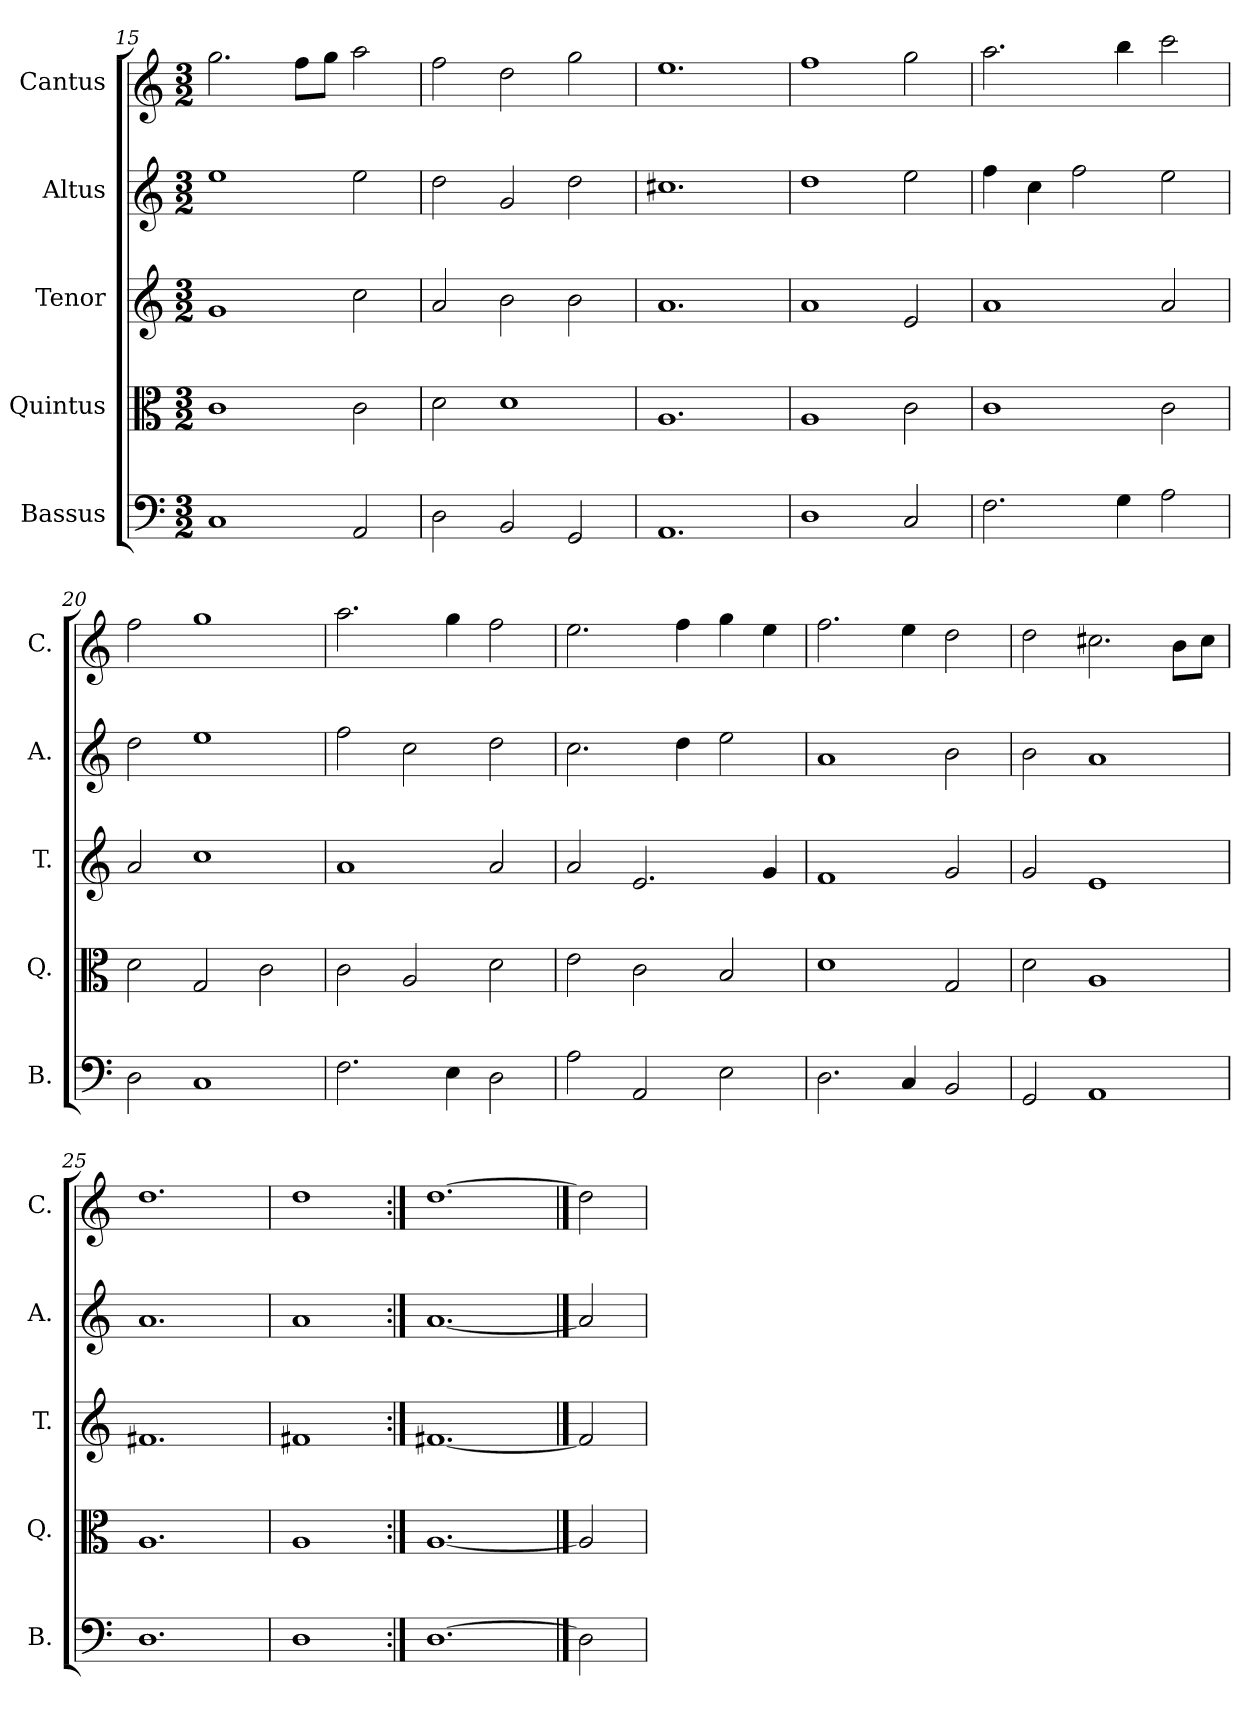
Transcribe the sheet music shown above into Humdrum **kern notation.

**kern	**kern	**kern	**kern	**kern
*part5	*part4	*part3	*part2	*part1
*staff5	*staff4	*staff3	*staff2	*staff1
*I"Bassus	*I"Quintus	*I"Tenor	*I"Altus	*I"Cantus
*I'B.	*I'Q.	*I'T.	*I'A.	*I'C.
*clefF4	*clefC3	*clefG2	*clefG2	*clefG2
*k[]	*k[]	*k[]	*k[]	*k[]
*M3/2	*M3/2	*M3/2	*M3/2	*M3/2
=15	=15	=15	=15	=15
1C	1c	1g	1ee	2.gg\
.	.	.	.	8ff\L
.	.	.	.	8gg\J
2AA/	2c\	2cc\	2ee\	2aa\
=16	=16	=16	=16	=16
2D\	2d\	2a/	2dd\	2ff\
2BB/	1d	2b\	2g/	2dd\
2GG/	.	2b\	2dd\	2gg\
=17	=17	=17	=17	=17
1.AA	1.A	1.a	1.cc#X	1.ee
=18	=18	=18	=18	=18
1D	1A	1a	1dd	1ff
2C/	2c\	2e/	2ee\	2gg\
=19	=19	=19	=19	=19
2.F\	1c	1a	4ff\	2.aa\
.	.	.	4cc\	.
.	.	.	2ff\	.
4G\	.	.	.	4bb\
2A\	2c\	2a/	2ee\	2ccc\
=20	=20	=20	=20	=20
2D\	2d\	2a/	2dd\	2ff\
1C	2G/	1cc	1ee	1gg
.	2c\	.	.	.
=21	=21	=21	=21	=21
2.F\	2c\	1a	2ff\	2.aa\
.	2A/	.	2cc\	.
4E\	.	.	.	4gg\
2D\	2d\	2a/	2dd\	2ff\
=22	=22	=22	=22	=22
2A\	2e\	2a/	2.cc\	2.ee\
2AA/	2c\	2.e/	.	.
.	.	.	4dd\	4ff\
2E\	2B/	.	2ee\	4gg\
.	.	4g/	.	4ee\
=23	=23	=23	=23	=23
2.D\	1d	1f	1a	2.ff\
4C/	.	.	.	4ee\
2BB/	2G/	2g/	2b\	2dd\
=24	=24	=24	=24	=24
2GG/	2d\	2g/	2b\	2dd\
1AA	1A	1e	1a	2.cc#X\
.	.	.	.	8b\L
.	.	.	.	8cc#\J
=25	=25	=25	=25	=25
1.D	1.A	1.f#X	1.a	1.dd
=26	=26	=26	=26	=26
1D	1A	1f#X	1a	1dd
=27:|!	=27:|!	=27:|!	=27:|!	=27:|!
[1.D	[1.A	[1.f#X	[1.a	[1.dd
==28	==28	==28	==28	==28
2D]	2A]	2f#]	2a]	2dd]
=	=	=	=	=
*-	*-	*-	*-	*-
